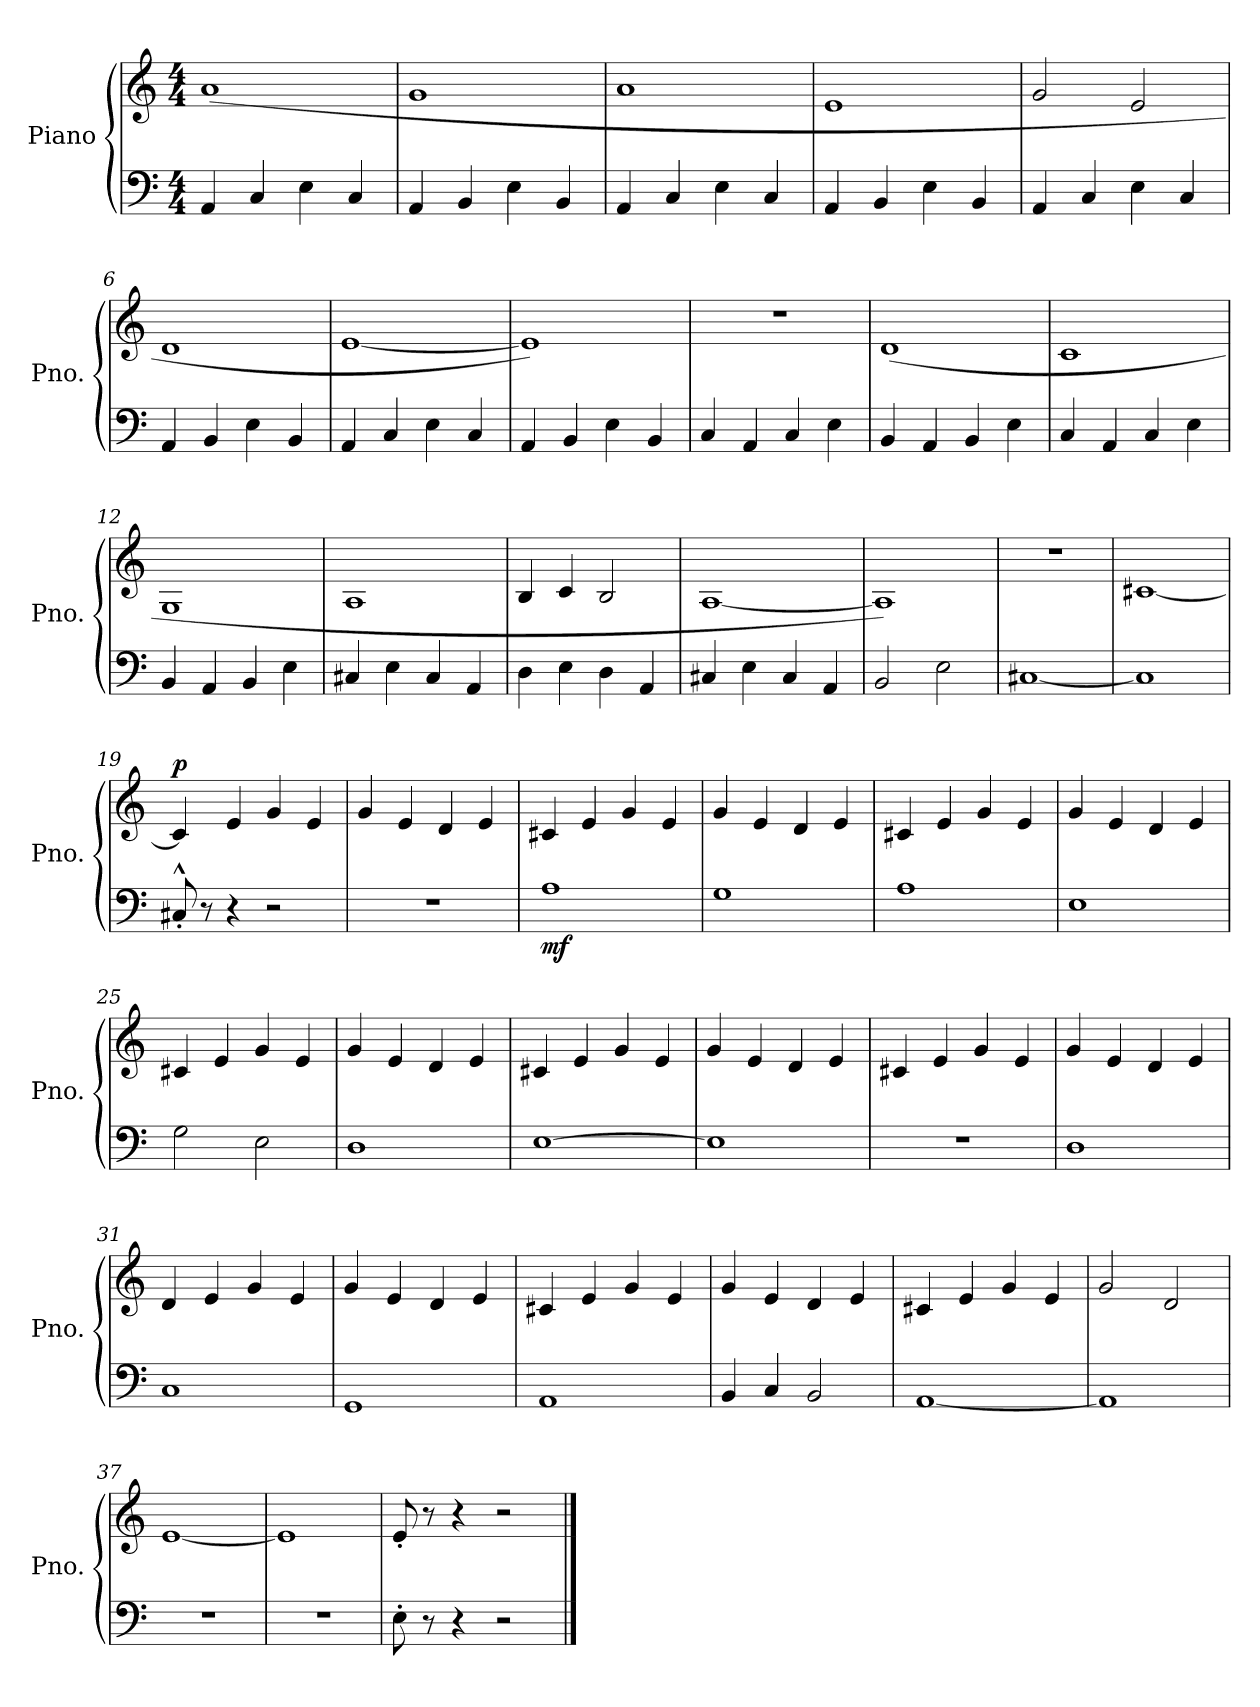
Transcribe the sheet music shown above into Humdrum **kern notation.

**kern	**kern	**dynam
*part1	*part1	*part1
*staff2	*staff1	*staff1/2
*I"Piano	*	*
*I'Pno.	*	*
*clefF4	*clefG2	*
*k[]	*k[]	*
*M4/4	*M4/4	*
*MM112	*MM112	*
=1	=1	=1
!	!	!LO:DY:b=2
!	!	!LO:DY:n=1:b
4AA/	(>1a	p mf
4C/	.	.
4E\	.	.
4C/	.	.
=2	=2	=2
4AA/	1g	.
4BB/	.	.
4E\	.	.
4BB/	.	.
=3	=3	=3
4AA/	1a	.
4C/	.	.
4E\	.	.
4C/	.	.
=4	=4	=4
4AA/	1e	.
4BB/	.	.
4E\	.	.
4BB/	.	.
=5	=5	=5
4AA/	2g/	.
4C/	.	.
4E\	2e/	.
4C/	.	.
=6	=6	=6
4AA/	1d	.
4BB/	.	.
4E\	.	.
4BB/	.	.
=7	=7	=7
4AA/	[1e	.
4C/	.	.
4E\	.	.
4C/	.	.
=8	=8	=8
4AA/	1e])	.
4BB/	.	.
4E\	.	.
4BB/	.	.
=9	=9	=9
4C/	1r	.
4AA/	.	.
4C/	.	.
4E\	.	.
!!LO:LB:g=z
=10	=10	=10
4BB/	(<1d	.
4AA/	.	.
4BB/	.	.
4E\	.	.
=11	=11	=11
4C/	1c	.
4AA/	.	.
4C/	.	.
4E\	.	.
=12	=12	=12
4BB/	1G	.
4AA/	.	.
4BB/	.	.
4E\	.	.
=13	=13	=13
4C#X/	1A	.
4E\	.	.
4C#/	.	.
4AA/	.	.
=14	=14	=14
4D\	4B/	.
4E\	4c/	.
4D\	2B/	.
4AA/	.	.
=15	=15	=15
4C#X/	[1A	.
4E\	.	.
4C#/	.	.
4AA/	.	.
=16	=16	=16
2BB/	1A])	.
2E\	.	.
=17	=17	=17
[1C#X	1r	.
=18	=18	=18
1C#]	[1c#X	.
!!LO:LB:g=z
=19	=19	=19
!	!	!LO:DY:a
8C#X'^^/	4c#/]	p
8r	.	.
4r	4e/	.
2r	4g/	.
.	4e/	.
=20	=20	=20
1r	4g/	.
.	4e/	.
.	4d/	.
.	4e/	.
=21	=21	=21
!	!	!LO:DY:b=2
1A	4c#X/	mf
.	4e/	.
.	4g/	.
.	4e/	.
=22	=22	=22
1G	4g/	.
.	4e/	.
.	4d/	.
.	4e/	.
=23	=23	=23
1A	4c#X/	.
.	4e/	.
.	4g/	.
.	4e/	.
=24	=24	=24
1E	4g/	.
.	4e/	.
.	4d/	.
.	4e/	.
=25	=25	=25
2G\	4c#X/	.
.	4e/	.
2E\	4g/	.
.	4e/	.
=26	=26	=26
1D	4g/	.
.	4e/	.
.	4d/	.
.	4e/	.
!!LO:LB:g=z
=27	=27	=27
[1E	4c#X/	.
.	4e/	.
.	4g/	.
.	4e/	.
=28	=28	=28
1E]	4g/	.
.	4e/	.
.	4d/	.
.	4e/	.
=29	=29	=29
1r	4c#X/	.
.	4e/	.
.	4g/	.
.	4e/	.
=30	=30	=30
1D	4g/	.
.	4e/	.
.	4d/	.
.	4e/	.
=31	=31	=31
1C	4d/	.
.	4e/	.
.	4g/	.
.	4e/	.
=32	=32	=32
1GG	4g/	.
.	4e/	.
.	4d/	.
.	4e/	.
=33	=33	=33
1AA	4c#X/	.
.	4e/	.
.	4g/	.
.	4e/	.
=34	=34	=34
4BB/	4g/	.
4C/	4e/	.
2BB/	4d/	.
.	4e/	.
!!LO:LB:g=z
=35	=35	=35
[1AA	4c#X/	.
.	4e/	.
.	4g/	.
.	4e/	.
=36	=36	=36
1AA]	2g/	.
.	2d/	.
=37	=37	=37
1r	[1e	.
=38	=38	=38
1r	1e]	.
=39	=39	=39
8E'\	8e'/	.
8r	8r	.
4r	4r	.
2r	2r	.
==	==	==
*-	*-	*-
